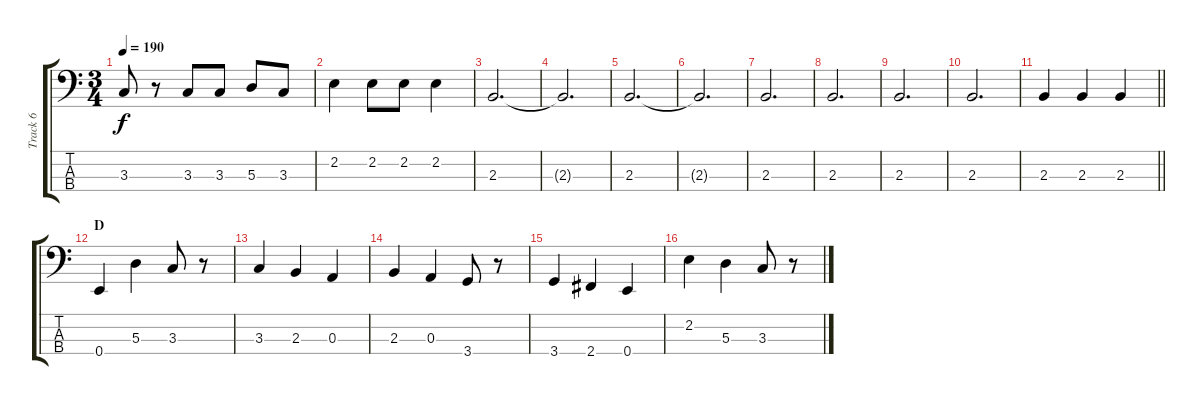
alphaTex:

\track ("Track 6" "Track 6") {instrument electricbassfinger}
\staff {score tabs}
\tuning (G2 D2 A1 E1) {hide}
\ts (3 4)
\tempo 190
\clef f4
\ks c
3.3.8{dy f} r.8 3.3.8 3.3.8 5.3.8 3.3.8 |
2.2.4 2.2.8 2.2.8 2.2.4 |
2.3.2{d} |
2.3{t}.2{d} |
2.3.2{d} |
2.3{t}.2{d} |
2.3.2{d} |
2.3.2{d} |
2.3.2{d} |
2.3.2{d} |
\barLineRight lightlight
2.3.4 2.3.4 2.3.4 |
\section ("" "D")
0.4.4 5.3.4 3.3.8 r.8 |
3.3.4 2.3.4 0.3.4 |
2.3.4 0.3.4 3.4.8 r.8 |
3.4.4 2.4.4 0.4.4 |
2.2.4 5.3.4 3.3.8 r.8
